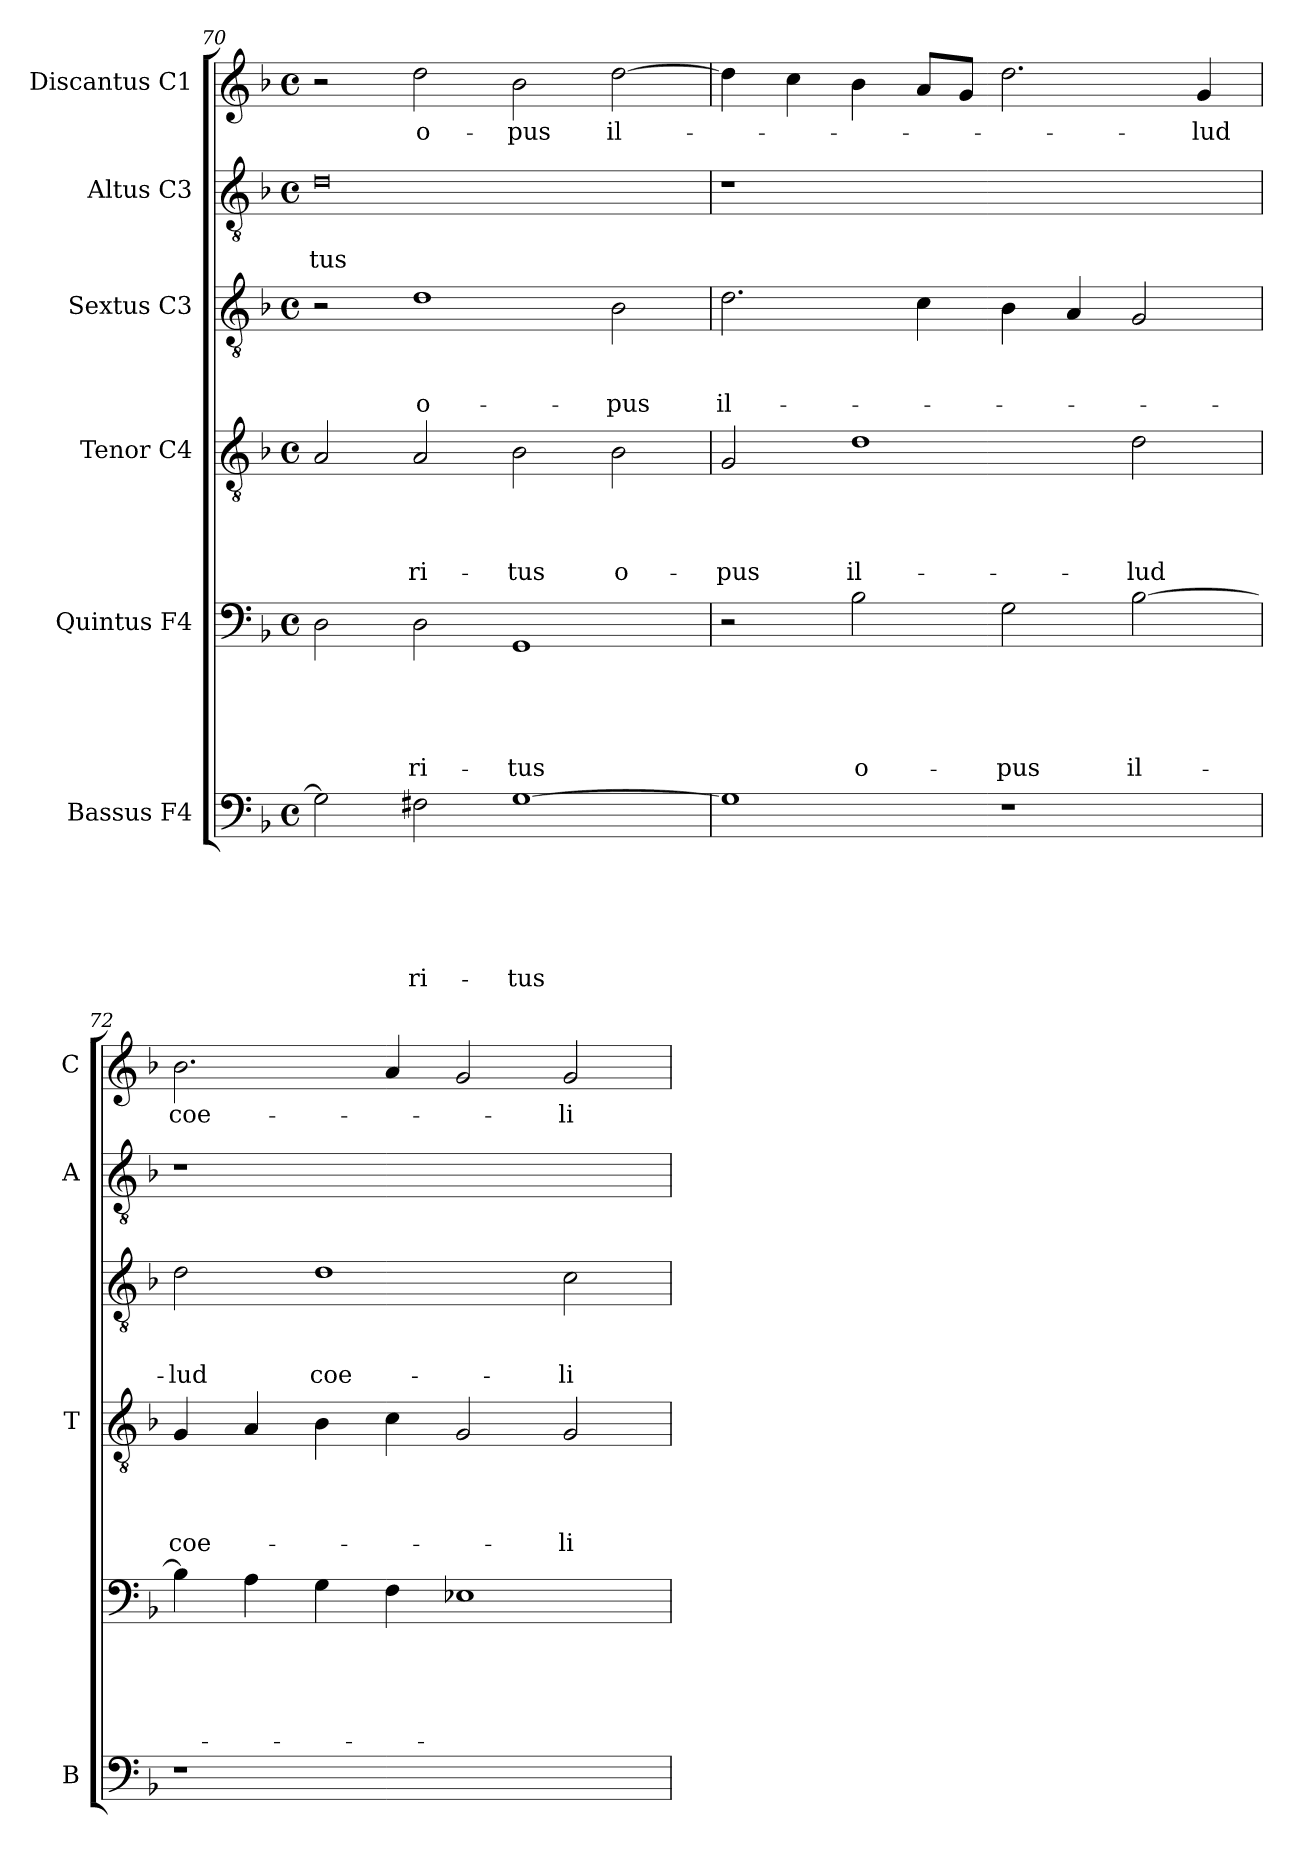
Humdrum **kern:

**kern	**text	**text	**text	**text	**text	**text	**kern	**text	**text	**text	**text	**text	**kern	**text	**text	**text	**text	**kern	**text	**text	**text	**kern	**text	**text	**kern	**text
*part6	*part6	*part6	*part6	*part6	*part6	*part6	*part5	*part5	*part5	*part5	*part5	*part5	*part4	*part4	*part4	*part4	*part4	*part3	*part3	*part3	*part3	*part2	*part2	*part2	*part1	*part1
*staff6	*staff6	*staff6	*staff6	*staff6	*staff6	*staff6	*staff5	*staff5	*staff5	*staff5	*staff5	*staff5	*staff4	*staff4	*staff4	*staff4	*staff4	*staff3	*staff3	*staff3	*staff3	*staff2	*staff2	*staff2	*staff1	*staff1
*I"Bassus F4	*	*	*	*	*	*	*I"Quintus F4	*	*	*	*	*	*I"Tenor C4	*	*	*	*	*I"Sextus C3	*	*	*	*I"Altus C3	*	*	*I"Discantus C1	*
*I'B	*	*	*	*	*	*	*	*	*	*	*	*	*I'T	*	*	*	*	*	*	*	*	*I'A	*	*	*I'C	*
*clefF4	*	*	*	*	*	*	*clefF4	*	*	*	*	*	*clefGv2	*	*	*	*	*clefGv2	*	*	*	*clefGv2	*	*	*clefG2	*
*k[b-]	*	*	*	*	*	*	*k[b-]	*	*	*	*	*	*k[b-]	*	*	*	*	*k[b-]	*	*	*	*k[b-]	*	*	*k[b-]	*
*F:	*	*	*	*	*	*	*F:	*	*	*	*	*	*F:	*	*	*	*	*F:	*	*	*	*F:	*	*	*F:	*
*M4/4	*	*	*	*	*	*	*M4/4	*	*	*	*	*	*M4/4	*	*	*	*	*M4/4	*	*	*	*M4/4	*	*	*M4/4	*
*met(c)	*	*	*	*	*	*	*met(c)	*	*	*	*	*	*met(c)	*	*	*	*	*met(c)	*	*	*	*met(c)	*	*	*met(c)	*
=70	=70	=70	=70	=70	=70	=70	=70	=70	=70	=70	=70	=70	=70	=70	=70	=70	=70	=70	=70	=70	=70	=70	=70	=70	=70	=70
!	!	!	!	!	!	!	!	!	!	!	!	!	!	!	!	!	!	!	!	!	!	!	!	!LO:LY:b	!	!
2G\]	.	.	.	.	.	.	2D\	.	.	.	.	.	2A/	.	.	.	.	2r	.	.	.	0d	.	-tus	2r	.
!	!	!	!	!	!	!LO:LY:b	!	!	!	!	!	!LO:LY:b	!	!	!	!	!LO:LY:b	!	!	!	!LO:LY:b	!	!	!	!	!LO:LY:b
2F#X\	.	.	.	.	.	-ri-	2D\	.	.	.	.	-ri-	2A/	.	.	.	-ri-	1d	.	.	o-	.	.	.	2dd\	o-
!	!	!	!	!	!	!LO:LY:b	!	!	!	!	!	!LO:LY:b	!	!	!	!	!LO:LY:b	!	!	!	!	!	!	!	!	!LO:LY:b
[1G	.	.	.	.	.	-tus	1GG	.	.	.	.	-tus	2B-\	.	.	.	-tus	.	.	.	.	.	.	.	2b-\	-pus
!	!	!	!	!	!	!	!	!	!	!	!	!	!	!	!	!	!LO:LY:b	!	!	!	!LO:LY:b	!	!	!	!	!LO:LY:b
.	.	.	.	.	.	.	.	.	.	.	.	.	2B-\	.	.	.	o-	2B-\	.	.	-pus	.	.	.	[2dd\	il-
=71	=71	=71	=71	=71	=71	=71	=71	=71	=71	=71	=71	=71	=71	=71	=71	=71	=71	=71	=71	=71	=71	=71	=71	=71	=71	=71
!	!	!	!	!	!	!	!	!	!	!	!	!	!	!	!	!	!LO:LY:b	!	!	!	!LO:LY:b	!	!	!	!	!
1G]	.	.	.	.	.	.	2r	.	.	.	.	.	2G/	.	.	.	-pus	2.d\	.	.	il-	1r	.	.	4dd\]	.
.	.	.	.	.	.	.	.	.	.	.	.	.	.	.	.	.	.	.	.	.	.	.	.	.	4cc\	.
!	!	!	!	!	!	!	!	!	!	!	!	!LO:LY:b	!	!	!	!	!LO:LY:b	!	!	!	!	!	!	!	!	!
.	.	.	.	.	.	.	2B-\	.	.	.	.	o-	1d	.	.	.	il-	.	.	.	.	.	.	.	4b-\	.
.	.	.	.	.	.	.	.	.	.	.	.	.	.	.	.	.	.	4c\	.	.	.	.	.	.	8a/L	.
.	.	.	.	.	.	.	.	.	.	.	.	.	.	.	.	.	.	.	.	.	.	.	.	.	8g/J	.
!	!	!	!	!	!	!	!	!	!	!	!	!LO:LY:b	!	!	!	!	!	!	!	!	!	!	!	!	!	!
1r	.	.	.	.	.	.	2G\	.	.	.	.	-pus	.	.	.	.	.	4B-\	.	.	.	1ryy	.	.	2.dd\	.
.	.	.	.	.	.	.	.	.	.	.	.	.	.	.	.	.	.	4A/	.	.	.	.	.	.	.	.
!	!	!	!	!	!	!	!	!	!	!	!	!LO:LY:b	!	!	!	!	!LO:LY:b	!	!	!	!	!	!	!	!	!
.	.	.	.	.	.	.	[2B-\	.	.	.	.	il-	2d\	.	.	.	-lud	2G/	.	.	.	.	.	.	.	.
!	!	!	!	!	!	!	!	!	!	!	!	!	!	!	!	!	!	!	!	!	!	!	!	!	!	!LO:LY:b
.	.	.	.	.	.	.	.	.	.	.	.	.	.	.	.	.	.	.	.	.	.	.	.	.	4g/	-lud
=72	=72	=72	=72	=72	=72	=72	=72	=72	=72	=72	=72	=72	=72	=72	=72	=72	=72	=72	=72	=72	=72	=72	=72	=72	=72	=72
!	!	!	!	!	!	!	!	!	!	!	!	!	!	!	!	!	!LO:LY:b	!	!	!	!LO:LY:b	!	!	!	!	!LO:LY:b
1r	.	.	.	.	.	.	4B-\]	.	.	.	.	.	4G/	.	.	.	coe-	2d\	.	.	-lud	1r	.	.	2.b-\	coe-
.	.	.	.	.	.	.	4A\	.	.	.	.	.	4A/	.	.	.	.	.	.	.	.	.	.	.	.	.
!	!	!	!	!	!	!	!	!	!	!	!	!	!	!	!	!	!	!	!	!	!LO:LY:b	!	!	!	!	!
.	.	.	.	.	.	.	4G\	.	.	.	.	.	4B-\	.	.	.	.	1d	.	.	coe-	.	.	.	.	.
.	.	.	.	.	.	.	4F\	.	.	.	.	.	4c\	.	.	.	.	.	.	.	.	.	.	.	4a/	.
1ryy	.	.	.	.	.	.	1E-X	.	.	.	.	.	2G/	.	.	.	.	.	.	.	.	1ryy	.	.	2g/	.
!	!	!	!	!	!	!	!	!	!	!	!	!	!	!	!	!	!LO:LY:b	!	!	!	!LO:LY:b	!	!	!	!	!LO:LY:b
.	.	.	.	.	.	.	.	.	.	.	.	.	2G/	.	.	.	-li-	2c\	.	.	-li-	.	.	.	2g/	-li-
=	=	=	=	=	=	=	=	=	=	=	=	=	=	=	=	=	=	=	=	=	=	=	=	=	=	=
*-	*-	*-	*-	*-	*-	*-	*-	*-	*-	*-	*-	*-	*-	*-	*-	*-	*-	*-	*-	*-	*-	*-	*-	*-	*-	*-
